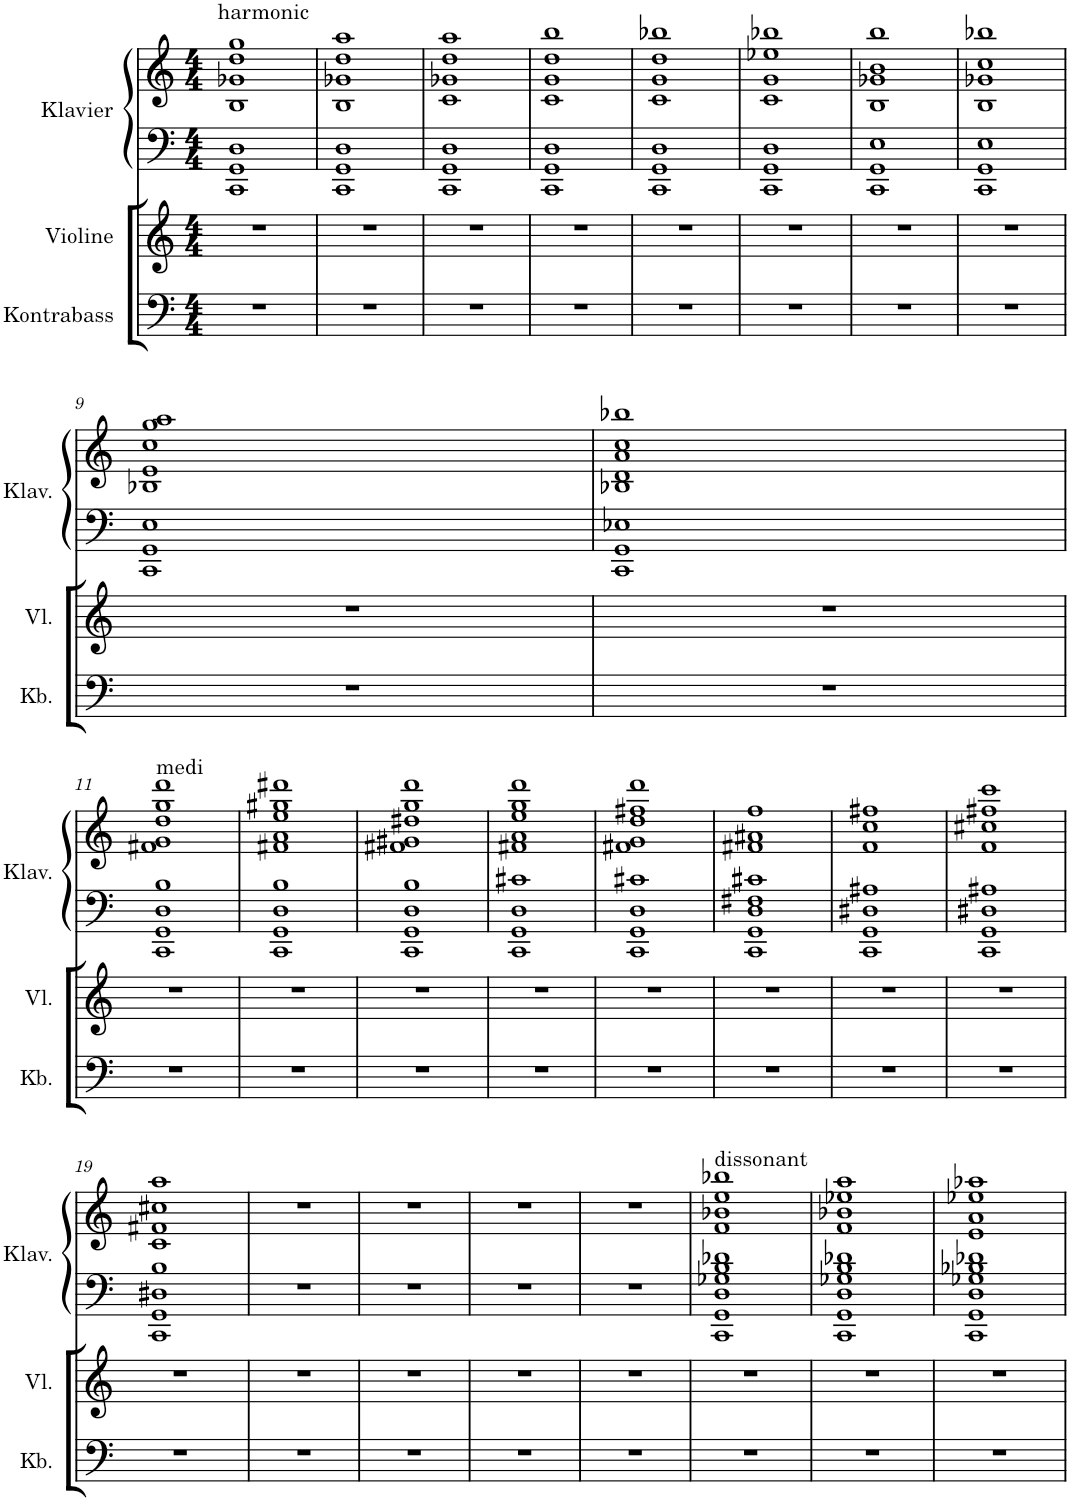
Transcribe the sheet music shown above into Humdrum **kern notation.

**kern	**kern	**kern	**kern
*part3	*part2	*part1	*part1
*staff4	*staff3	*staff2	*staff1
*I"Kontrabass	*I"Violine	*I"Klavier	*
*I'Kb.	*I'Vl.	*I'Klav.	*
*clefF4	*clefG2	*clefF4	*clefG2
*Trd7c12	*	*	*
*k[]	*k[]	*k[]	*k[]
*M4/4	*M4/4	*M4/4	*M4/4
=1	=1	=1	=1
!	!	!	!LO:TX:a:t=harmonic
1r	1r	1CC 1GG 1D	1B 1g-X 1dd 1gg
=2	=2	=2	=2
1r	1r	1CC 1GG 1D	1B 1g-X 1dd 1aa
=3	=3	=3	=3
1r	1r	1CC 1GG 1D	1c 1g-X 1dd 1aa
=4	=4	=4	=4
1r	1r	1CC 1GG 1D	1c 1g 1dd 1bb
=5	=5	=5	=5
1r	1r	1CC 1GG 1D	1c 1g 1dd 1bb-X
=6	=6	=6	=6
1r	1r	1CC 1GG 1D	1c 1g 1ee-X 1bb-X
=7	=7	=7	=7
1r	1r	1CC 1GG 1E	1B 1g-X 1b 1bb
=8	=8	=8	=8
1r	1r	1CC 1GG 1E	1B 1g-X 1cc 1bb-X
!!LO:LB:g=z
=9	=9	=9	=9
1r	1r	1CC 1GG 1E	1B-X 1e 1cc 1gg 1aa
=10	=10	=10	=10
1r	1r	1CC 1GG 1E-X	1B-X 1d 1a 1cc 1bb-X
!!LO:LB:g=z
=11	=11	=11	=11
!	!	!	!LO:TX:a:t=medi
1r	1r	1CC 1GG 1D 1B	1f#X 1g 1dd 1gg 1ddd
=12	=12	=12	=12
1r	1r	1CC 1GG 1D 1B	1f#X 1a 1ee 1gg#X 1ddd#X
=13	=13	=13	=13
1r	1r	1CC 1GG 1D 1B	1f#X 1g#X 1dd#X 1gg 1ddd
=14	=14	=14	=14
1r	1r	1CC 1GG 1D 1c#X	1f#X 1a 1ee 1gg 1ddd
=15	=15	=15	=15
1r	1r	1CC 1GG 1D 1c#X	1f#X 1g 1dd 1ff#X 1ddd
=16	=16	=16	=16
1r	1r	1CC 1GG 1D 1F#X 1c#X	1f#X 1a#X 1ff
=17	=17	=17	=17
1r	1r	1CC 1GG 1D#X 1A#X	1f 1cc 1ff#X
=18	=18	=18	=18
1r	1r	1CC 1GG 1D#X 1A#X	1f 1cc#X 1ff#X 1ccc
!!LO:LB:g=z
=19	=19	=19	=19
1r	1r	1CC 1GG 1D#X 1B	1c 1f#X 1cc#X 1aa
=20	=20	=20	=20
1r	1r	1r	1r
=21	=21	=21	=21
1r	1r	1r	1r
=22	=22	=22	=22
1r	1r	1r	1r
=23	=23	=23	=23
1r	1r	1r	1r
=24	=24	=24	=24
!	!	!	!LO:TX:a:t=dissonant
1r	1r	1CC 1GG 1D 1G-X 1B 1d-X	1f 1b-X 1ee 1bb-X
=25	=25	=25	=25
1r	1r	1CC 1GG 1D 1G-X 1B 1d-X	1f 1b-X 1ee-X 1aa
=26	=26	=26	=26
1r	1r	1CC 1GG 1D 1G-X 1B-X 1d-X	1e 1a 1ee-X 1aa-X
=	=	=	=
*-	*-	*-	*-
